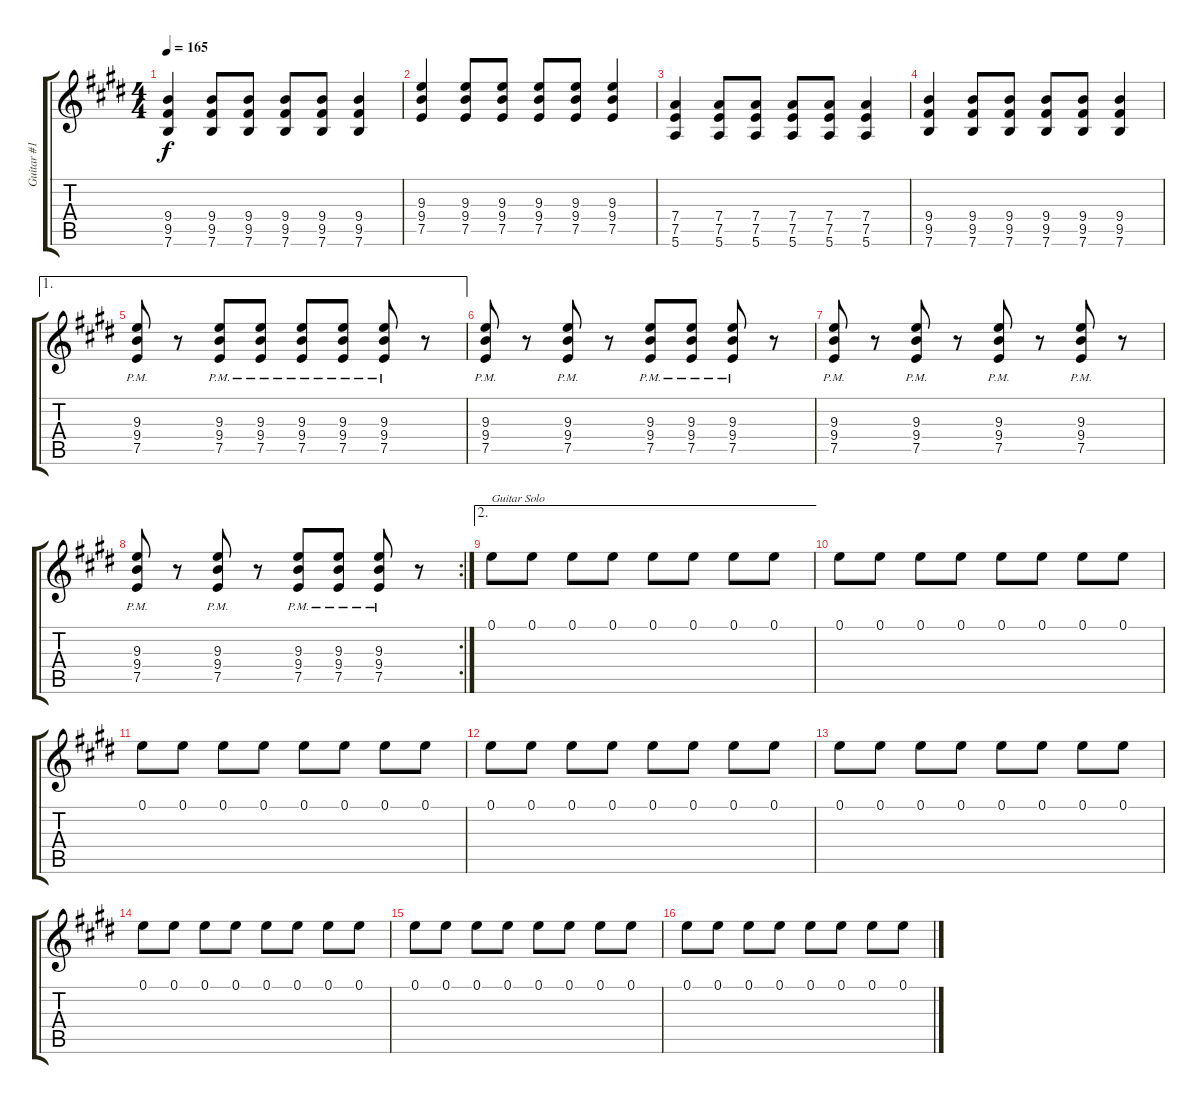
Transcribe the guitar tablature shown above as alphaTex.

\track ("Guitar #1" "Guitar #1") {instrument distortionguitar}
\staff {score tabs}
\tuning (E4 B3 G3 D3 A2 E2) {hide}
\ts (4 4)
\tempo 165
\clef g2
\ks e
(9.4 9.5 7.6).4{dy f} (9.4 9.5 7.6).8 (9.4 9.5 7.6).8 (9.4 9.5 7.6).8 (9.4 9.5 7.6).8 (9.4 9.5 7.6).4 |
(9.3 9.4 7.5).4 (9.3 9.4 7.5).8 (9.3 9.4 7.5).8 (9.3 9.4 7.5).8 (9.3 9.4 7.5).8 (9.3 9.4 7.5).4 |
(7.4 7.5 5.6).4 (7.4 7.5 5.6).8 (7.4 7.5 5.6).8 (7.4 7.5 5.6).8 (7.4 7.5 5.6).8 (7.4 7.5 5.6).4 |
(9.4 9.5 7.6).4 (9.4 9.5 7.6).8 (9.4 9.5 7.6).8 (9.4 9.5 7.6).8 (9.4 9.5 7.6).8 (9.4 9.5 7.6).4 |
\ae 1
(9.3{pm} 9.4{pm} 7.5{pm}).8 r.8 (9.3{pm} 9.4{pm} 7.5{pm}).8 (9.3{pm} 9.4{pm} 7.5{pm}).8 (9.3{pm} 9.4{pm} 7.5{pm}).8 (9.3{pm} 9.4{pm} 7.5{pm}).8 (9.3{pm} 9.4{pm} 7.5{pm}).8 r.8 |
(9.3{pm} 9.4{pm} 7.5{pm}).8 r.8 (9.3{pm} 9.4{pm} 7.5{pm}).8 r.8 (9.3{pm} 9.4{pm} 7.5{pm}).8 (9.3{pm} 9.4{pm} 7.5{pm}).8 (9.3{pm} 9.4{pm} 7.5{pm}).8 r.8 |
(9.3{pm} 9.4{pm} 7.5{pm}).8 r.8 (9.3{pm} 9.4{pm} 7.5{pm}).8 r.8 (9.3{pm} 9.4{pm} 7.5{pm}).8 r.8 (9.3{pm} 9.4{pm} 7.5{pm}).8 r.8 |
\rc 2
(9.3{pm} 9.4{pm} 7.5{pm}).8 r.8 (9.3{pm} 9.4{pm} 7.5{pm}).8 r.8 (9.3{pm} 9.4{pm} 7.5{pm}).8 (9.3{pm} 9.4{pm} 7.5{pm}).8 (9.3{pm} 9.4{pm} 7.5{pm}).8 r.8 |
\ae 2
0.1.8{txt "Guitar Solo"} 0.1.8 0.1.8 0.1.8 0.1.8 0.1.8 0.1.8 0.1.8 |
0.1.8 0.1.8 0.1.8 0.1.8 0.1.8 0.1.8 0.1.8 0.1.8 |
0.1.8 0.1.8 0.1.8 0.1.8 0.1.8 0.1.8 0.1.8 0.1.8 |
0.1.8 0.1.8 0.1.8 0.1.8 0.1.8 0.1.8 0.1.8 0.1.8 |
0.1.8 0.1.8 0.1.8 0.1.8 0.1.8 0.1.8 0.1.8 0.1.8 |
0.1.8 0.1.8 0.1.8 0.1.8 0.1.8 0.1.8 0.1.8 0.1.8 |
0.1.8 0.1.8 0.1.8 0.1.8 0.1.8 0.1.8 0.1.8 0.1.8 |
0.1.8 0.1.8 0.1.8 0.1.8 0.1.8 0.1.8 0.1.8 0.1.8
